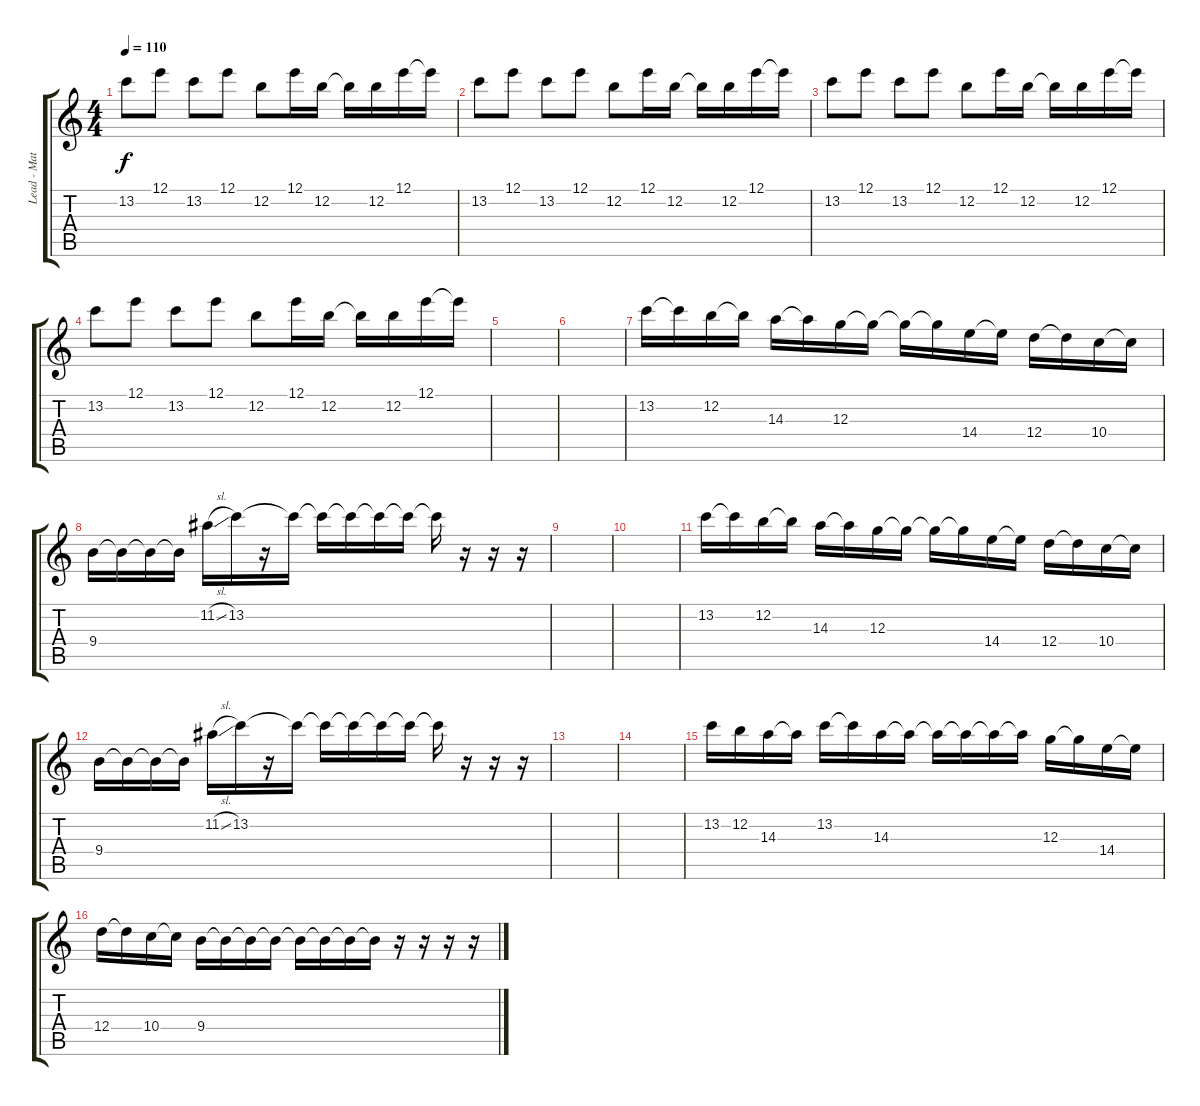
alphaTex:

\track ("Lead - Matthew" "Lead - Mat") {instrument distortionguitar}
\staff {score tabs}
\tuning (E4 B3 G3 D3 A2 E2) {hide}
\ts (4 4)
\tempo 110
\clef g2
\ks c
13.2.8{dy f} 12.1.8 13.2.8 12.1.8 12.2.8 12.1.16 12.2.16 12.2{t}.16 12.2.16 12.1.16 12.1{t}.16 |
13.2.8 12.1.8 13.2.8 12.1.8 12.2.8 12.1.16 12.2.16 12.2{t}.16 12.2.16 12.1.16 12.1{t}.16 |
13.2.8 12.1.8 13.2.8 12.1.8 12.2.8 12.1.16 12.2.16 12.2{t}.16 12.2.16 12.1.16 12.1{t}.16 |
13.2.8 12.1.8 13.2.8 12.1.8 12.2.8 12.1.16 12.2.16 12.2{t}.16 12.2.16 12.1.16 12.1{t}.16 |
|
|
13.2.16 13.2{t}.16 12.2.16 12.2{t}.16 14.3.16 14.3{t}.16 12.3.16 12.3{t}.16 12.3{t}.16 12.3{t}.16 14.4.16 14.4{t}.16 12.4.16 12.4{t}.16 10.4.16 10.4{t}.16 |
9.4.16 9.4{t}.16 9.4{t}.16 9.4{t}.16 11.2{sl}.16 13.2.16 r.16 13.2{t}.16 13.2{t}.16 13.2{t}.16 13.2{t}.16 13.2{t}.16 13.2{t}.16 r.16 r.16 r.16 |
|
|
13.2.16 13.2{t}.16 12.2.16 12.2{t}.16 14.3.16 14.3{t}.16 12.3.16 12.3{t}.16 12.3{t}.16 12.3{t}.16 14.4.16 14.4{t}.16 12.4.16 12.4{t}.16 10.4.16 10.4{t}.16 |
9.4.16 9.4{t}.16 9.4{t}.16 9.4{t}.16 11.2{sl}.16 13.2.16 r.16 13.2{t}.16 13.2{t}.16 13.2{t}.16 13.2{t}.16 13.2{t}.16 13.2{t}.16 r.16 r.16 r.16 |
|
|
13.2.16 12.2.16 14.3.16 14.3{t}.16 13.2.16 13.2{t}.16 14.3.16 14.3{t}.16 14.3{t}.16 14.3{t}.16 14.3{t}.16 14.3{t}.16 12.3.16 12.3{t}.16 14.4.16 14.4{t}.16 |
12.4.16 12.4{t}.16 10.4.16 10.4{t}.16 9.4.16 9.4{t}.16 9.4{t}.16 9.4{t}.16 9.4{t}.16 9.4{t}.16 9.4{t}.16 9.4{t}.16 r.16 r.16 r.16 r.16
